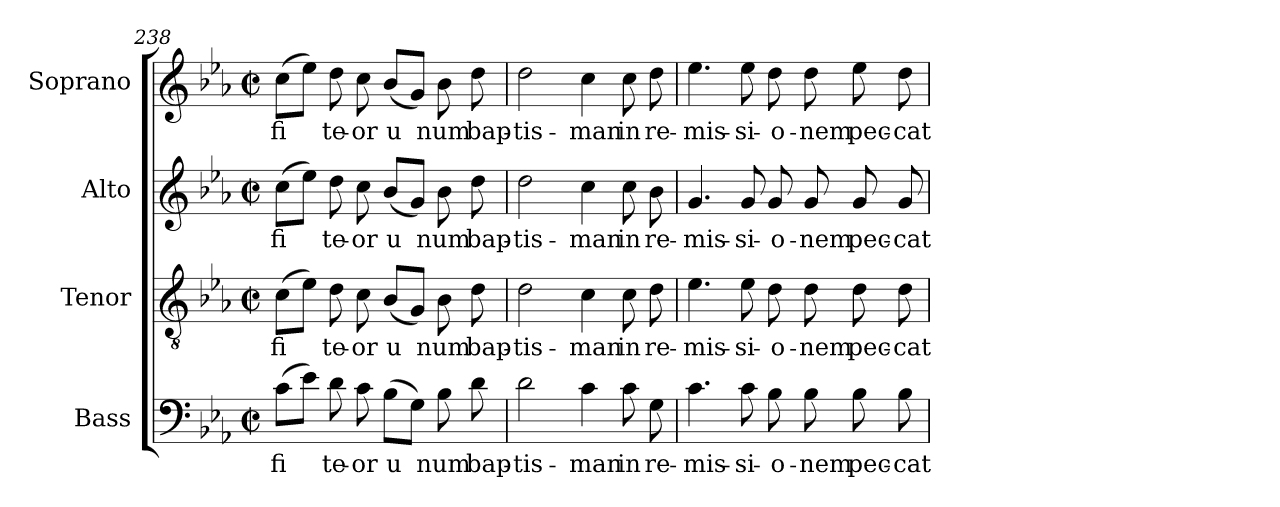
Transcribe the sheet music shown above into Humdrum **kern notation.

**kern	**text	**kern	**text	**kern	**text	**kern	**text
*part4	*part4	*part3	*part3	*part2	*part2	*part1	*part1
*staff4	*staff4	*staff3	*staff3	*staff2	*staff2	*staff1	*staff1
*I"Bass	*	*I"Tenor	*	*I"Alto	*	*I"Soprano	*
*I'B.	*	*I'T.	*	*I'A.	*	*I'S.	*
*clefF4	*	*clefGv2	*	*clefG2	*	*clefG2	*
*k[b-e-a-]	*	*k[b-e-a-]	*	*k[b-e-a-]	*	*k[b-e-a-]	*
*E-:	*	*E-:	*	*E-:	*	*E-:	*
*M2/2	*	*M2/2	*	*M2/2	*	*M2/2	*
*met(c|)	*	*met(c|)	*	*met(c|)	*	*met(c|)	*
=238	=238	=238	=238	=238	=238	=238	=238
!	!LO:LY:b:cj	!	!LO:LY:b:cj	!	!LO:LY:b:cj	!	!LO:LY:b:cj
(>8c\L	fi	(>8c\L	-fi	(>8cc\L	fi	(>8cc\L	fi
!	!LO:LY:b:cj	!	!LO:LY:b:cj	!	!LO:LY:b:cj	!	!LO:LY:b:cj
8e-\J)	.	8e-\J)	.	8ee-\J)	.	8ee-\J)	.
!	!LO:LY:b:cj	!	!LO:LY:b:cj	!	!LO:LY:b:cj	!	!LO:LY:b:cj
8d\	te-	8d\	te-	8dd\	te-	8dd\	te-
!	!LO:LY:b:cj	!	!LO:LY:b:cj	!	!LO:LY:b:cj	!	!LO:LY:b:cj
8c\	-or	8c\	-or	8cc\	-or	8cc\	-or
!	!LO:LY:b:cj	!	!LO:LY:b:cj	!	!LO:LY:b:cj	!	!LO:LY:b:cj
(>8B-\L	u	(<8B-/L	u	(<8b-/L	u	(<8b-/L	u
!	!LO:LY:b:cj	!	!LO:LY:b:cj	!	!LO:LY:b:cj	!	!LO:LY:b:cj
8G\J)	.	8G/J)	.	8g/J)	.	8g/J)	.
!	!LO:LY:b:cj	!	!LO:LY:b:cj	!	!LO:LY:b:cj	!	!LO:LY:b:cj
8B-\	num	8B-\	num	8b-\	num	8b-\	num
!	!LO:LY:b:cj	!	!LO:LY:b:cj	!	!LO:LY:b:cj	!	!LO:LY:b:cj
8d\	bap-	8d\	bap-	8dd\	bap-	8dd\	bap-
!!LO:LB:g=z
=239	=239	=239	=239	=239	=239	=239	=239
!	!LO:LY:b:cj	!	!LO:LY:b:cj	!	!LO:LY:b:cj	!	!LO:LY:b:cj
2d\	-tis-	2d\	-tis-	2dd\	-tis-	2dd\	-tis-
!	!LO:LY:b:cj	!	!LO:LY:b:cj	!	!LO:LY:b:cj	!	!LO:LY:b:cj
4c\	-man	4c\	-man	4cc\	-man	4cc\	-man
!	!LO:LY:b:cj	!	!LO:LY:b:cj	!	!LO:LY:b:cj	!	!LO:LY:b:cj
8c\	in	8c\	in	8cc\	in	8cc\	in
!	!LO:LY:b:cj	!	!LO:LY:b:cj	!	!LO:LY:b:cj	!	!LO:LY:b:cj
8G\	re-	8d\	re-	8b-\	re-	8dd\	re-
=240	=240	=240	=240	=240	=240	=240	=240
!	!LO:LY:b:cj	!	!LO:LY:b:cj	!	!LO:LY:b:cj	!	!LO:LY:b:cj
4.c\	-mis-	4.e-\	-mis-	4.g/	-mis-	4.ee-\	-mis-
!	!LO:LY:b:cj	!	!LO:LY:b:cj	!	!LO:LY:b:cj	!	!LO:LY:b:cj
8c\	-si-	8e-\	-si-	8g/	-si-	8ee-\	-si-
!	!LO:LY:b:cj	!	!LO:LY:b:cj	!	!LO:LY:b:cj	!	!LO:LY:b:cj
8B-\	-o-	8d\	-o-	8g/	-o-	8dd\	-o-
!	!LO:LY:b:cj	!	!LO:LY:b:cj	!	!LO:LY:b:cj	!	!LO:LY:b:cj
8B-\	-nem	8d\	-nem	8g/	-nem	8dd\	-nem
!	!LO:LY:b:cj	!	!LO:LY:b:cj	!	!LO:LY:b:cj	!	!LO:LY:b:cj
8B-\	pec-	8d\	pec-	8g/	pec-	8ee-\	pec-
!	!LO:LY:b:cj	!	!LO:LY:b:cj	!	!LO:LY:b:cj	!	!LO:LY:b:cj
8B-\	-cat-	8d\	-cat-	8g/	-cat-	8dd\	-cat-
=	=	=	=	=	=	=	=
*-	*-	*-	*-	*-	*-	*-	*-
